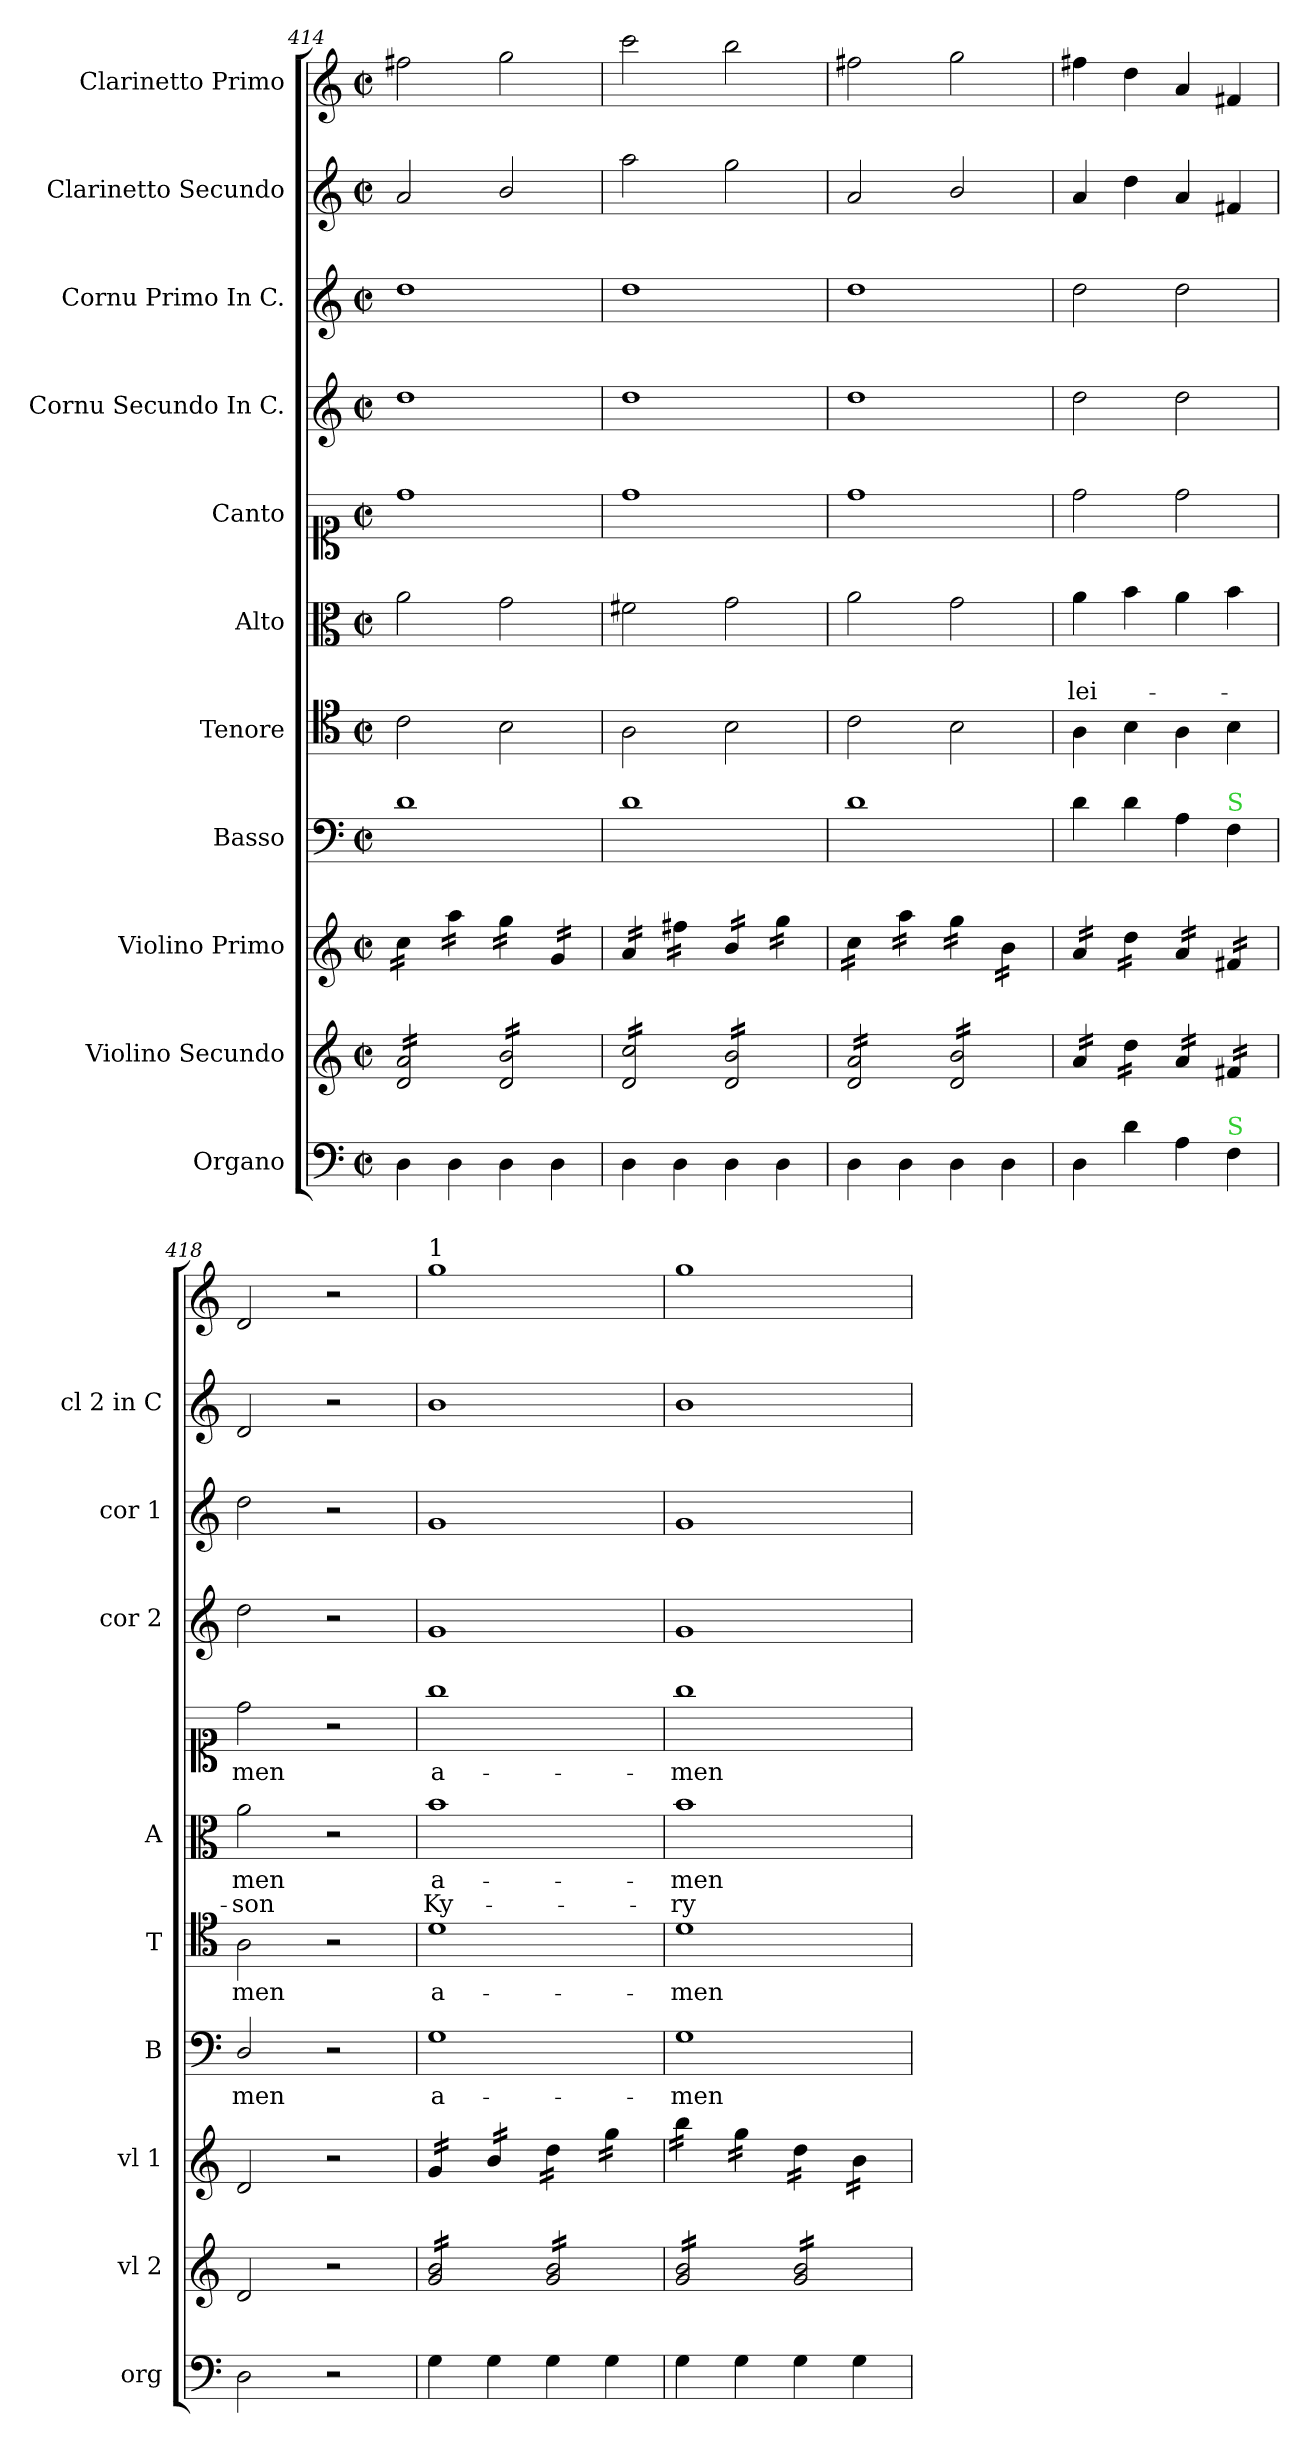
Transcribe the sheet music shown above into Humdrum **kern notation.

**kern	**kern	**kern	**kern	**text	**kern	**text	**kern	**text	**text	**kern	**text	**kern	**kern	**kern	**kern
*part11	*part10	*part9	*part8	*part8	*part7	*part7	*part6	*part6	*part6	*part5	*part5	*part4	*part3	*part2	*part1
*staff11	*staff10	*staff9	*staff8	*staff8	*staff7	*staff7	*staff6	*staff6	*staff6	*staff5	*staff5	*staff4	*staff3	*staff2	*staff1
*I"Organo	*I"Violino Secundo	*I"Violino Primo	*I"Basso	*	*I"Tenore	*	*I"Alto	*	*	*I"Canto	*	*I"Cornu Secundo In C.	*I"Cornu Primo In C.	*I"Clarinetto Secundo	*I"Clarinetto Primo
*I'org	*I'vl 2	*I'vl 1	*I'B	*	*I'T	*	*I'A	*	*	*	*	*I'cor 2	*I'cor 1	*I'cl 2 in C	*
*clefF4	*clefG2	*clefG2	*clefF4	*	*clefC4	*	*clefC3	*	*	*clefC1	*	*clefG2	*clefG2	*clefG2	*clefG2
*k[]	*k[]	*k[]	*k[]	*	*k[]	*	*k[]	*	*	*k[]	*	*k[]	*k[]	*k[]	*k[]
*M2/2	*M2/2	*M2/2	*M2/2	*	*M2/2	*	*M2/2	*	*	*M2/2	*	*M2/2	*M2/2	*M2/2	*M2/2
*met(c|)	*met(c|)	*met(c|)	*met(c|)	*	*met(c|)	*	*met(c|)	*	*	*met(c|)	*	*met(c|)	*met(c|)	*met(c|)	*met(c|)
=414	=414	=414	=414	=414	=414	=414	=414	=414	=414	=414	=414	=414	=414	=414	=414
*	*tremolo	*	*	*	*	*	*	*	*	*	*	*	*	*	*
*	*	*tremolo	*	*	*	*	*	*	*	*	*	*	*	*	*
4D\	16d/ 16a/LL	16cc\LL	1d	.	2c\	.	2a\	.	.	1dd	.	1dd	1dd	2a/	2ff#X\
.	16d/ 16a/	16cc\	.	.	.	.	.	.	.	.	.	.	.	.	.
.	16d/ 16a/	16cc\	.	.	.	.	.	.	.	.	.	.	.	.	.
.	16d/ 16a/	16cc\JJ	.	.	.	.	.	.	.	.	.	.	.	.	.
4D\	16d/ 16a/	16aa\LL	.	.	.	.	.	.	.	.	.	.	.	.	.
.	16d/ 16a/	16aa\	.	.	.	.	.	.	.	.	.	.	.	.	.
.	16d/ 16a/	16aa\	.	.	.	.	.	.	.	.	.	.	.	.	.
.	16d/ 16a/JJ	16aa\JJ	.	.	.	.	.	.	.	.	.	.	.	.	.
4D\	16d/ 16b/LL	16gg\LL	.	.	2B\	.	2g\	.	.	.	.	.	.	2b/	2gg\
.	16d/ 16b/	16gg\	.	.	.	.	.	.	.	.	.	.	.	.	.
.	16d/ 16b/	16gg\	.	.	.	.	.	.	.	.	.	.	.	.	.
.	16d/ 16b/	16gg\JJ	.	.	.	.	.	.	.	.	.	.	.	.	.
4D\	16d/ 16b/	16g/LL	.	.	.	.	.	.	.	.	.	.	.	.	.
.	16d/ 16b/	16g/	.	.	.	.	.	.	.	.	.	.	.	.	.
.	16d/ 16b/	16g/	.	.	.	.	.	.	.	.	.	.	.	.	.
.	16d/ 16b/JJ	16g/JJ	.	.	.	.	.	.	.	.	.	.	.	.	.
=415	=415	=415	=415	=415	=415	=415	=415	=415	=415	=415	=415	=415	=415	=415	=415
4D\	16d/ 16cc/LL	16a/LL	1d	.	2A\	.	2f#X\	.	.	1dd	.	1dd	1dd	2aa\	2ccc\
.	16d/ 16cc/	16a/	.	.	.	.	.	.	.	.	.	.	.	.	.
.	16d/ 16cc/	16a/	.	.	.	.	.	.	.	.	.	.	.	.	.
.	16d/ 16cc/	16a/JJ	.	.	.	.	.	.	.	.	.	.	.	.	.
4D\	16d/ 16cc/	16ff#X\LL	.	.	.	.	.	.	.	.	.	.	.	.	.
.	16d/ 16cc/	16ff#X\	.	.	.	.	.	.	.	.	.	.	.	.	.
.	16d/ 16cc/	16ff#X\	.	.	.	.	.	.	.	.	.	.	.	.	.
.	16d/ 16cc/JJ	16ff#X\JJ	.	.	.	.	.	.	.	.	.	.	.	.	.
4D\	16d/ 16b/LL	16b/LL	.	.	2B\	.	2g\	.	.	.	.	.	.	2gg\	2bb\
.	16d/ 16b/	16b/	.	.	.	.	.	.	.	.	.	.	.	.	.
.	16d/ 16b/	16b/	.	.	.	.	.	.	.	.	.	.	.	.	.
.	16d/ 16b/	16b/JJ	.	.	.	.	.	.	.	.	.	.	.	.	.
4D\	16d/ 16b/	16gg\LL	.	.	.	.	.	.	.	.	.	.	.	.	.
.	16d/ 16b/	16gg\	.	.	.	.	.	.	.	.	.	.	.	.	.
.	16d/ 16b/	16gg\	.	.	.	.	.	.	.	.	.	.	.	.	.
.	16d/ 16b/JJ	16gg\JJ	.	.	.	.	.	.	.	.	.	.	.	.	.
=416	=416	=416	=416	=416	=416	=416	=416	=416	=416	=416	=416	=416	=416	=416	=416
4D\	16d/ 16a/LL	16cc\LL	1d	.	2c\	.	2a\	.	.	1dd	.	1dd	1dd	2a/	2ff#X\
.	16d/ 16a/	16cc\	.	.	.	.	.	.	.	.	.	.	.	.	.
.	16d/ 16a/	16cc\	.	.	.	.	.	.	.	.	.	.	.	.	.
.	16d/ 16a/	16cc\JJ	.	.	.	.	.	.	.	.	.	.	.	.	.
4D\	16d/ 16a/	16aa\LL	.	.	.	.	.	.	.	.	.	.	.	.	.
.	16d/ 16a/	16aa\	.	.	.	.	.	.	.	.	.	.	.	.	.
.	16d/ 16a/	16aa\	.	.	.	.	.	.	.	.	.	.	.	.	.
.	16d/ 16a/JJ	16aa\JJ	.	.	.	.	.	.	.	.	.	.	.	.	.
4D\	16d/ 16b/LL	16gg\LL	.	.	2B\	.	2g\	.	.	.	.	.	.	2b/	2gg\
.	16d/ 16b/	16gg\	.	.	.	.	.	.	.	.	.	.	.	.	.
.	16d/ 16b/	16gg\	.	.	.	.	.	.	.	.	.	.	.	.	.
.	16d/ 16b/	16gg\JJ	.	.	.	.	.	.	.	.	.	.	.	.	.
4D\	16d/ 16b/	16b\LL	.	.	.	.	.	.	.	.	.	.	.	.	.
.	16d/ 16b/	16b\	.	.	.	.	.	.	.	.	.	.	.	.	.
.	16d/ 16b/	16b\	.	.	.	.	.	.	.	.	.	.	.	.	.
.	16d/ 16b/JJ	16b\JJ	.	.	.	.	.	.	.	.	.	.	.	.	.
=417	=417	=417	=417	=417	=417	=417	=417	=417	=417	=417	=417	=417	=417	=417	=417
4D\	16a/LL	16a/LL	4d\	.	4A\	.	4a\	.	-lei-	2dd\	.	2dd\	2dd\	4a/	4ff#X\
.	16a/	16a/	.	.	.	.	.	.	.	.	.	.	.	.	.
.	16a/	16a/	.	.	.	.	.	.	.	.	.	.	.	.	.
.	16a/JJ	16a/JJ	.	.	.	.	.	.	.	.	.	.	.	.	.
4d\	16dd\LL	16dd\LL	4d\	.	4B\	.	4b\	.	.	.	.	.	.	4dd\	4dd\
.	16dd\	16dd\	.	.	.	.	.	.	.	.	.	.	.	.	.
.	16dd\	16dd\	.	.	.	.	.	.	.	.	.	.	.	.	.
.	16dd\JJ	16dd\JJ	.	.	.	.	.	.	.	.	.	.	.	.	.
4A\	16a/LL	16a/LL	4A\	.	4A\	.	4a\	.	.	2dd\	.	2dd\	2dd\	4a/	4a/
.	16a/	16a/	.	.	.	.	.	.	.	.	.	.	.	.	.
.	16a/	16a/	.	.	.	.	.	.	.	.	.	.	.	.	.
.	16a/JJ	16a/JJ	.	.	.	.	.	.	.	.	.	.	.	.	.
!	!	!	!LO:TX:a:color=limegreen:t=S	!	!	!	!	!	!	!	!	!	!	!	!
!LO:TX:a:color=limegreen:t=S	!	!	!	!	!	!	!	!	!	!	!	!	!	!	!
4F\	16f#X/LL	16f#X/LL	4F\	.	4B\	.	4b\	.	.	.	.	.	.	4f#X/	4f#X/
.	16f#X/	16f#X/	.	.	.	.	.	.	.	.	.	.	.	.	.
.	16f#X/	16f#X/	.	.	.	.	.	.	.	.	.	.	.	.	.
.	16f#X/JJ	16f#X/JJ	.	.	.	.	.	.	.	.	.	.	.	.	.
*	*	*Xtremolo	*	*	*	*	*	*	*	*	*	*	*	*	*
*	*Xtremolo	*	*	*	*	*	*	*	*	*	*	*	*	*	*
=418	=418	=418	=418	=418	=418	=418	=418	=418	=418	=418	=418	=418	=418	=418	=418
2D\	2d/	2d/	2D/	-men	2A\	-men	2a\	-men	-son	2dd\	-men	2dd\	2dd\	2d/	2d/
2r	2r	2r	2r	.	2r	.	2r	.	.	2r	.	2r	2r	2r	2r
=419	=419	=419	=419	=419	=419	=419	=419	=419	=419	=419	=419	=419	=419	=419	=419
!	!	!	!	!	!	!	!	!	!	!	!	!	!	!	!LO:TX:a:t=1
*	*tremolo	*	*	*	*	*	*	*	*	*	*	*	*	*	*
*	*	*tremolo	*	*	*	*	*	*	*	*	*	*	*	*	*
4G\	16g/ 16b/LL	16g/LL	1G	a-	1d	a-	1b	a-	Ky-	1gg	a-	1g	1g	1b	1gg
.	16g/ 16b/	16g/	.	.	.	.	.	.	.	.	.	.	.	.	.
.	16g/ 16b/	16g/	.	.	.	.	.	.	.	.	.	.	.	.	.
.	16g/ 16b/	16g/JJ	.	.	.	.	.	.	.	.	.	.	.	.	.
4G\	16g/ 16b/	16b/LL	.	.	.	.	.	.	.	.	.	.	.	.	.
.	16g/ 16b/	16b/	.	.	.	.	.	.	.	.	.	.	.	.	.
.	16g/ 16b/	16b/	.	.	.	.	.	.	.	.	.	.	.	.	.
.	16g/ 16b/JJ	16b/JJ	.	.	.	.	.	.	.	.	.	.	.	.	.
4G\	16g/ 16b/LL	16dd\LL	.	.	.	.	.	.	.	.	.	.	.	.	.
.	16g/ 16b/	16dd\	.	.	.	.	.	.	.	.	.	.	.	.	.
.	16g/ 16b/	16dd\	.	.	.	.	.	.	.	.	.	.	.	.	.
.	16g/ 16b/	16dd\JJ	.	.	.	.	.	.	.	.	.	.	.	.	.
4G\	16g/ 16b/	16gg\LL	.	.	.	.	.	.	.	.	.	.	.	.	.
.	16g/ 16b/	16gg\	.	.	.	.	.	.	.	.	.	.	.	.	.
.	16g/ 16b/	16gg\	.	.	.	.	.	.	.	.	.	.	.	.	.
.	16g/ 16b/JJ	16gg\JJ	.	.	.	.	.	.	.	.	.	.	.	.	.
=420	=420	=420	=420	=420	=420	=420	=420	=420	=420	=420	=420	=420	=420	=420	=420
4G\	16g/ 16b/LL	16bb\LL	1G	-men	1d	-men	1b	-men	-ry-	1gg	-men	1g	1g	1b	1gg
.	16g/ 16b/	16bb\	.	.	.	.	.	.	.	.	.	.	.	.	.
.	16g/ 16b/	16bb\	.	.	.	.	.	.	.	.	.	.	.	.	.
.	16g/ 16b/	16bb\JJ	.	.	.	.	.	.	.	.	.	.	.	.	.
4G\	16g/ 16b/	16gg\LL	.	.	.	.	.	.	.	.	.	.	.	.	.
.	16g/ 16b/	16gg\	.	.	.	.	.	.	.	.	.	.	.	.	.
.	16g/ 16b/	16gg\	.	.	.	.	.	.	.	.	.	.	.	.	.
.	16g/ 16b/JJ	16gg\JJ	.	.	.	.	.	.	.	.	.	.	.	.	.
4G\	16g/ 16b/LL	16dd\LL	.	.	.	.	.	.	.	.	.	.	.	.	.
.	16g/ 16b/	16dd\	.	.	.	.	.	.	.	.	.	.	.	.	.
.	16g/ 16b/	16dd\	.	.	.	.	.	.	.	.	.	.	.	.	.
.	16g/ 16b/	16dd\JJ	.	.	.	.	.	.	.	.	.	.	.	.	.
4G\	16g/ 16b/	16b\LL	.	.	.	.	.	.	.	.	.	.	.	.	.
.	16g/ 16b/	16b\	.	.	.	.	.	.	.	.	.	.	.	.	.
.	16g/ 16b/	16b\	.	.	.	.	.	.	.	.	.	.	.	.	.
.	16g/ 16b/JJ	16b\JJ	.	.	.	.	.	.	.	.	.	.	.	.	.
*	*	*Xtremolo	*	*	*	*	*	*	*	*	*	*	*	*	*
*	*Xtremolo	*	*	*	*	*	*	*	*	*	*	*	*	*	*
=	=	=	=	=	=	=	=	=	=	=	=	=	=	=	=
*-	*-	*-	*-	*-	*-	*-	*-	*-	*-	*-	*-	*-	*-	*-	*-
